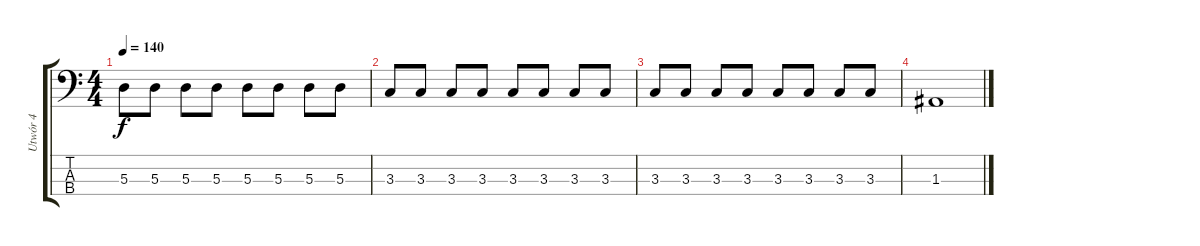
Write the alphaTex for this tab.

\track ("Utwór 4" "Utwór 4") {instrument electricbassfinger}
\staff {score tabs}
\tuning (G2 D2 A1 E1) {hide}
\ts (4 4)
\tempo 140
\clef f4
\ks c
5.3.8{dy f} 5.3.8 5.3.8 5.3.8 5.3.8 5.3.8 5.3.8 5.3.8 |
3.3.8 3.3.8 3.3.8 3.3.8 3.3.8 3.3.8 3.3.8 3.3.8 |
3.3.8 3.3.8 3.3.8 3.3.8 3.3.8 3.3.8 3.3.8 3.3.8 |
1.3.1
